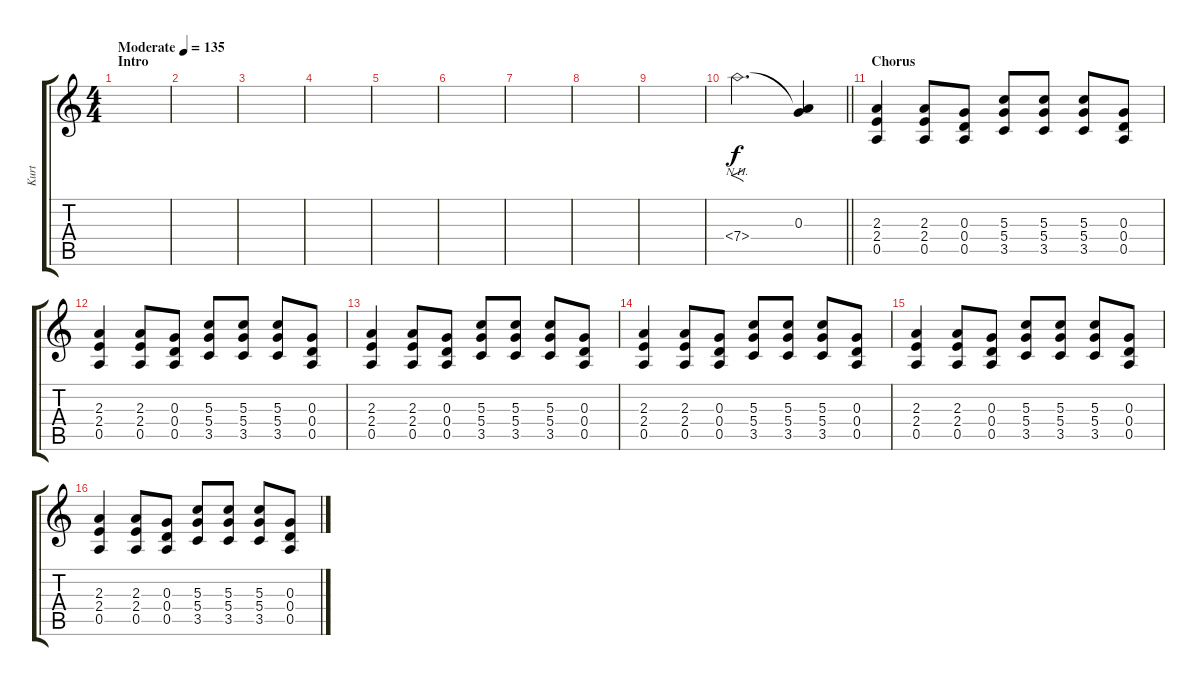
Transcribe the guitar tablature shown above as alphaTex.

\track ("Kurt" "Kurt") {instrument distortionguitar}
\staff {score tabs}
\tuning (E4 B3 G3 D3 A2 E2) {hide}
\ts (4 4)
\section ("" "Intro")
\tempo (135 "Moderate")
\clef g2
\ks c
|
|
|
|
|
|
|
|
|
\barLineRight lightlight
7.4{nh}.2{f d} (0.3 7.4{t}).4 |
\section ("" "Chorus")
(2.3 2.4 0.5).4 (2.3 2.4 0.5).8 (0.3 0.4 0.5).8 (5.3 5.4 3.5).8 (5.3 5.4 3.5).8 (5.3 5.4 3.5).8 (0.3 0.4 0.5).8 |
(2.3 2.4 0.5).4 (2.3 2.4 0.5).8 (0.3 0.4 0.5).8 (5.3 5.4 3.5).8 (5.3 5.4 3.5).8 (5.3 5.4 3.5).8 (0.3 0.4 0.5).8 |
(2.3 2.4 0.5).4 (2.3 2.4 0.5).8 (0.3 0.4 0.5).8 (5.3 5.4 3.5).8 (5.3 5.4 3.5).8 (5.3 5.4 3.5).8 (0.3 0.4 0.5).8 |
(2.3 2.4 0.5).4 (2.3 2.4 0.5).8 (0.3 0.4 0.5).8 (5.3 5.4 3.5).8 (5.3 5.4 3.5).8 (5.3 5.4 3.5).8 (0.3 0.4 0.5).8 |
(2.3 2.4 0.5).4 (2.3 2.4 0.5).8 (0.3 0.4 0.5).8 (5.3 5.4 3.5).8 (5.3 5.4 3.5).8 (5.3 5.4 3.5).8 (0.3 0.4 0.5).8 |
(2.3 2.4 0.5).4 (2.3 2.4 0.5).8 (0.3 0.4 0.5).8 (5.3 5.4 3.5).8 (5.3 5.4 3.5).8 (5.3 5.4 3.5).8 (0.3 0.4 0.5).8
